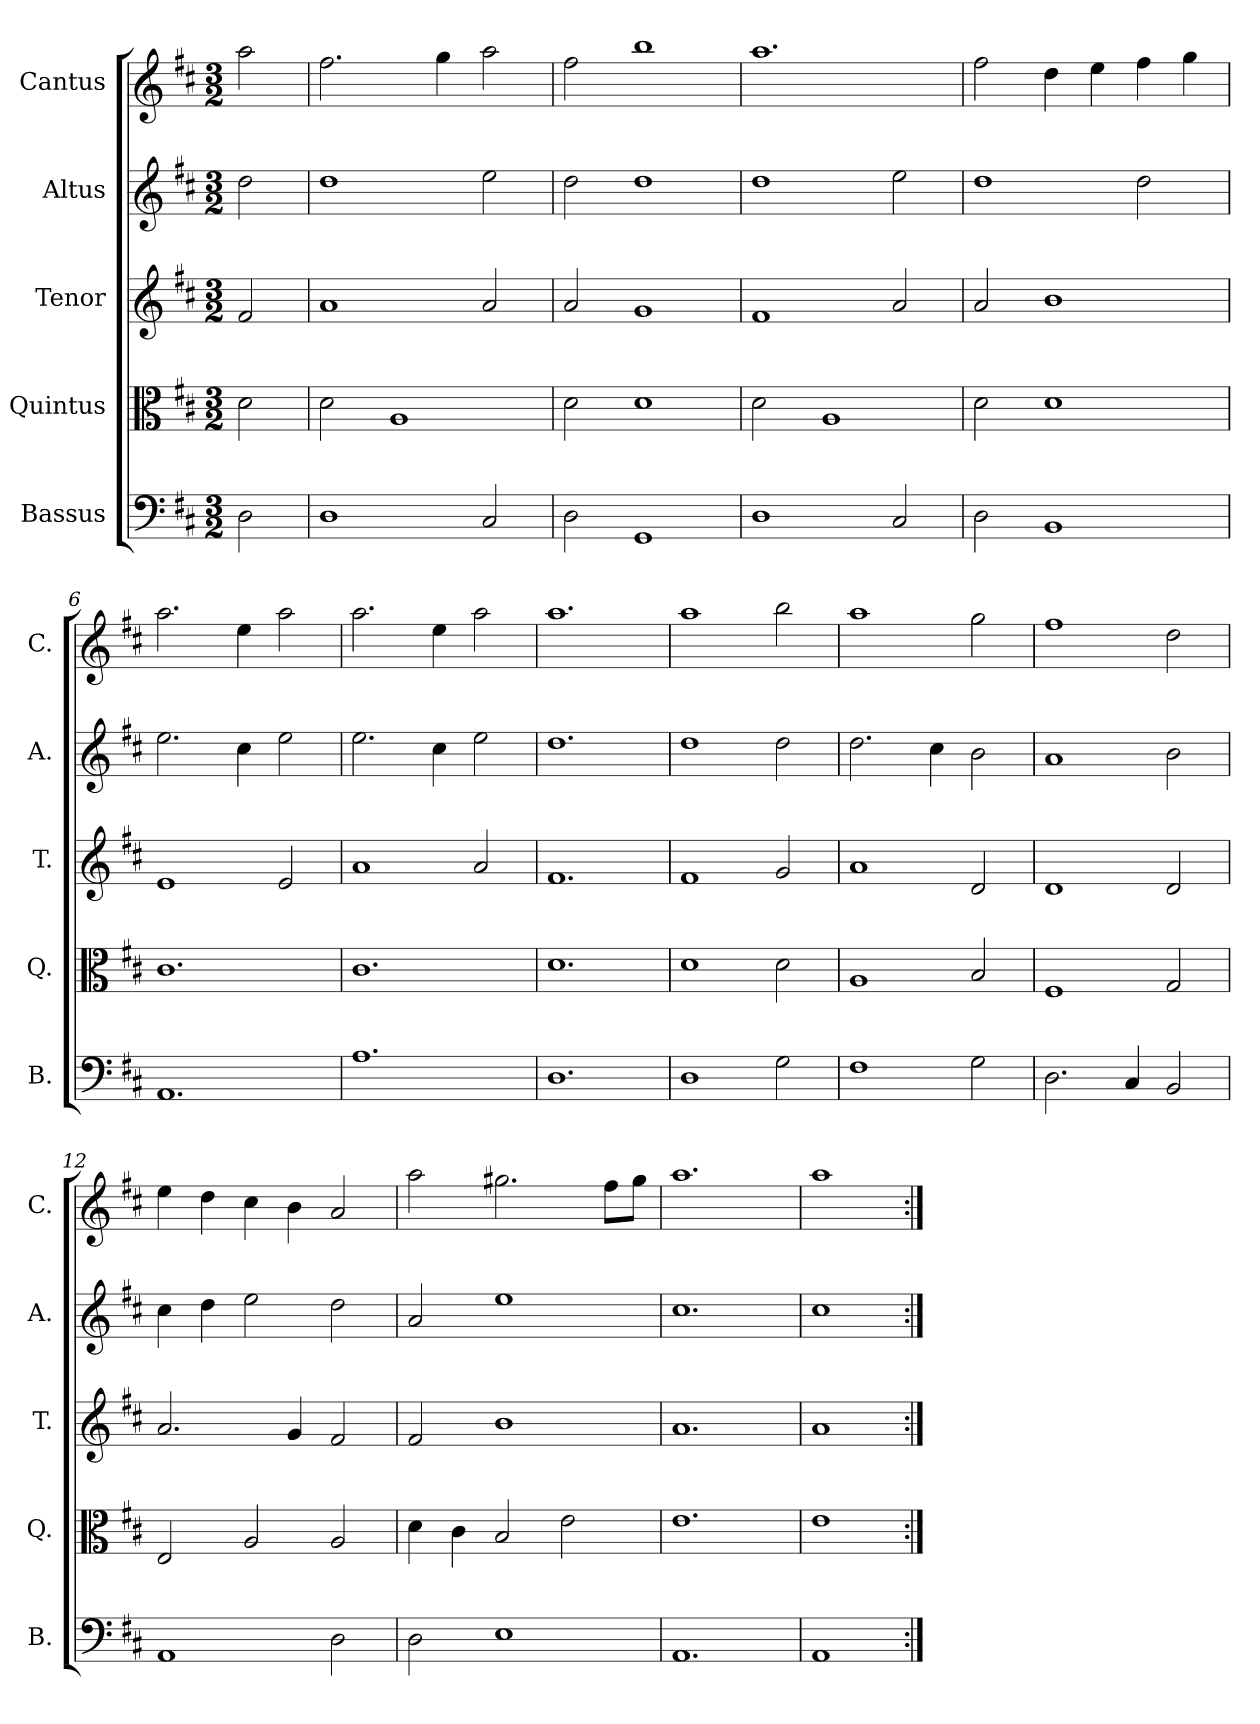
**kern	**kern	**kern	**kern	**kern
*part5	*part4	*part3	*part2	*part1
*staff5	*staff4	*staff3	*staff2	*staff1
*I"Bassus	*I"Quintus	*I"Tenor	*I"Altus	*I"Cantus
*I'B.	*I'Q.	*I'T.	*I'A.	*I'C.
*clefF4	*clefC3	*clefG2	*clefG2	*clefG2
*k[f#c#]	*k[f#c#]	*k[f#c#]	*k[f#c#]	*k[f#c#]
*D:	*D:	*D:	*D:	*D:
*M3/2	*M3/2	*M3/2	*M3/2	*M3/2
=1	=1	=1	=1	=1
2D\	2d\	2f#/	2dd\	2aa\
=2	=2	=2	=2	=2
1D	2d\	1a	1dd	2.ff#\
.	1A	.	.	.
.	.	.	.	4gg\
2C#/	.	2a/	2ee\	2aa\
=3	=3	=3	=3	=3
2D\	2d\	2a/	2dd\	2ff#\
1GG	1d	1g	1dd	1bb
=4	=4	=4	=4	=4
1D	2d\	1f#	1dd	1.aa
.	1A	.	.	.
2C#/	.	2a/	2ee\	.
=5	=5	=5	=5	=5
2D\	2d\	2a/	1dd	2ff#\
1BB	1d	1b	.	4dd\
.	.	.	.	4ee\
.	.	.	2dd\	4ff#\
.	.	.	.	4gg\
=6	=6	=6	=6	=6
1.AA	1.c#	1e	2.ee\	2.aa\
.	.	.	4cc#\	4ee\
.	.	2e/	2ee\	2aa\
=7	=7	=7	=7	=7
1.A	1.c#	1a	2.ee\	2.aa\
.	.	.	4cc#\	4ee\
.	.	2a/	2ee\	2aa\
=8	=8	=8	=8	=8
1.D	1.d	1.f#	1.dd	1.aa
=9	=9	=9	=9	=9
1D	1d	1f#	1dd	1aa
2G\	2d\	2g/	2dd\	2bb\
=10	=10	=10	=10	=10
1F#	1A	1a	2.dd\	1aa
.	.	.	4cc#\	.
2G\	2B/	2d/	2b\	2gg\
=11	=11	=11	=11	=11
2.D\	1F#	1d	1a	1ff#
4C#/	.	.	.	.
2BB/	2G/	2d/	2b\	2dd\
=12	=12	=12	=12	=12
1AA	2E/	2.a/	4cc#\	4ee\
.	.	.	4dd\	4dd\
.	2A/	.	2ee\	4cc#\
.	.	4g/	.	4b\
2D\	2A/	2f#/	2dd\	2a/
=13	=13	=13	=13	=13
2D\	4d\	2f#/	2a/	2aa\
.	4c#\	.	.	.
1E	2B/	1b	1ee	2.gg#X\
.	2e\	.	.	.
.	.	.	.	8ff#\L
.	.	.	.	8gg#\J
=14	=14	=14	=14	=14
1.AA	1.e	1.a	1.cc#	1.aa
!!LO:LB:g=z
=15	=15	=15	=15	=15
1AA	1e	1a	1cc#	1aa
=:|!	=:|!	=:|!	=:|!	=:|!
*-	*-	*-	*-	*-
